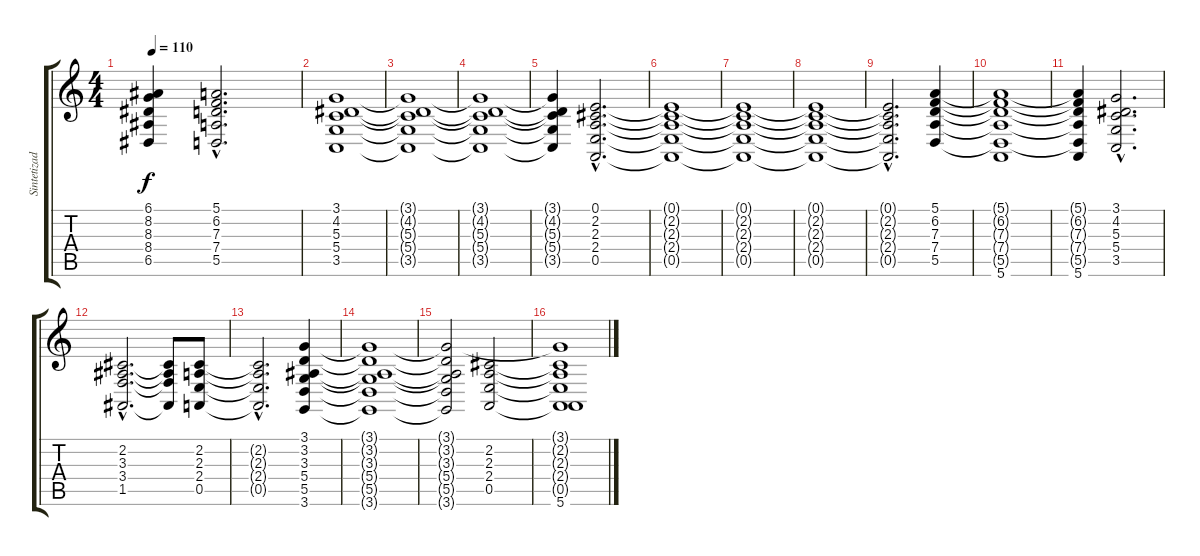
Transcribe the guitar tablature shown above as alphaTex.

\track ("Sintetizador" "Sintetizad") {instrument synthstrings2}
\staff {score tabs}
\tuning (E4 B3 G3 D3 A2 E2) {hide}
\ts (4 4)
\tempo 110
\clef g2
\ks c
(6.1{t} 8.2{t} 8.3{t} 8.4{t} 6.5{t}).4{dy f} (5.1{hac} 6.2{hac} 7.3{hac} 7.4{hac} 5.5{hac}).2{d} |
(3.1 4.2 5.3 5.4 3.5).1 |
(3.1{t} 4.2{t} 5.3{t} 5.4{t} 3.5{t}).1 |
(3.1{t} 4.2{t} 5.3{t} 5.4{t} 3.5{t}).1 |
(3.1{t} 4.2{t} 5.3{t} 5.4{t} 3.5{t}).4 (0.1{hac} 2.2{hac} 2.3{hac} 2.4{hac} 0.5{hac}).2{d} |
(0.1{t} 2.2{t} 2.3{t} 2.4{t} 0.5{t}).1 |
(0.1{t} 2.2{t} 2.3{t} 2.4{t} 0.5{t}).1 |
(0.1{t} 2.2{t} 2.3{t} 2.4{t} 0.5{t}).1 |
(0.1{hac t} 2.2{hac t} 2.3{hac t} 2.4{hac t} 0.5{hac t}).2{d} (5.1 6.2 7.3 7.4 5.5).4 |
(5.1{t} 6.2{t} 7.3{t} 7.4{t} 5.5{t} 5.6).1 |
(5.1{t} 6.2{t} 7.3{t} 7.4{t} 5.5{t} 5.6).4 (3.1{hac} 4.2{hac} 5.3{hac} 5.4{hac} 3.5{hac}).2{d} |
(2.2{hac} 3.3{hac} 3.4{hac} 1.5{hac}).2{d} (2.2{t} 3.3{t} 3.4{t} 1.5{t}).8 (2.2 2.3 2.4 0.5).8 |
(2.2{hac t} 2.3{hac t} 2.4{hac t} 0.5{hac t}).2{d} (3.1 3.2 3.3 5.4 5.5 3.6).4 |
(3.1{t} 3.2{t} 3.3{t} 5.4{t} 5.5{t} 3.6{t}).1 |
(3.1{t} 3.2{t} 3.3{t} 5.4{t} 5.5{t} 3.6{t}).2 (2.2 2.3 2.4 0.5).2 |
(3.1{t} 2.2{t} 2.3{t} 2.4{t} 0.5{t} 5.6).1
